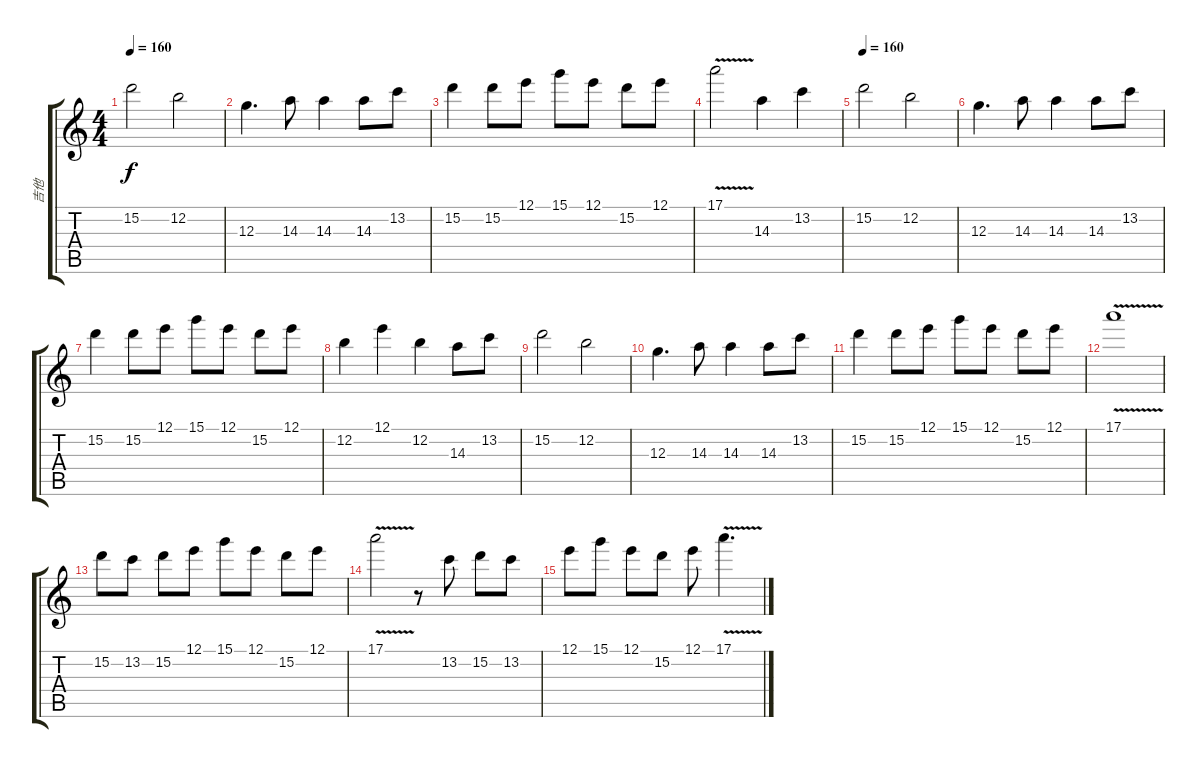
\track ("吉他" "吉他") {instrument overdrivenguitar}
\staff {score tabs}
\tuning (E4 B3 G3 D3 A2 E2) {hide}
\ts (4 4)
\tempo 160
\clef g2
\ks c
15.2.2{dy f} 12.2.2 |
12.3.4{d} 14.3.8 14.3.4 14.3.8 13.2.8 |
15.2.4 15.2.8 12.1.8 15.1.8 12.1.8 15.2.8 12.1.8 |
17.1{v}.2 14.3.4 13.2.4 |
\tempo 160
15.2.2 12.2.2 |
12.3.4{d} 14.3.8 14.3.4 14.3.8 13.2.8 |
15.2.4 15.2.8 12.1.8 15.1.8 12.1.8 15.2.8 12.1.8 |
12.2.4 12.1.4 12.2.4 14.3.8 13.2.8 |
15.2.2 12.2.2 |
12.3.4{d} 14.3.8 14.3.4 14.3.8 13.2.8 |
15.2.4 15.2.8 12.1.8 15.1.8 12.1.8 15.2.8 12.1.8 |
17.1{v}.1 |
15.2.8 13.2.8 15.2.8 12.1.8 15.1.8 12.1.8 15.2.8 12.1.8 |
17.1{v}.2 r.8 13.2.8 15.2.8 13.2.8 |
12.1.8 15.1.8 12.1.8 15.2.8 12.1.8 17.1{v}.4{d}
